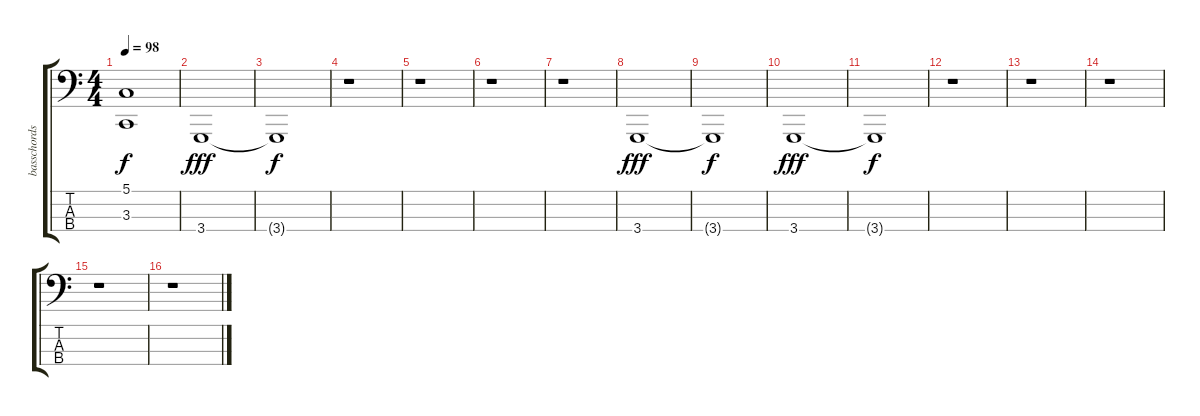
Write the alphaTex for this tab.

\track ("basschords" "basschords") {instrument synthstrings1}
\staff {score tabs}
\tuning (G2 D2 A1 E1) {hide}
\ts (4 4)
\tempo 98
\clef f4
\ks c
(5.1{t} 3.3{t}).1{dy f} |
3.4.1{dy fff} |
3.4{t}.1{dy f} |
r.1 |
r.1 |
r.1 |
r.1 |
3.4.1{dy fff} |
3.4{t}.1{dy f} |
3.4.1{dy fff} |
3.4{t}.1{dy f} |
r.1 |
r.1 |
r.1 |
r.1 |
r.1
